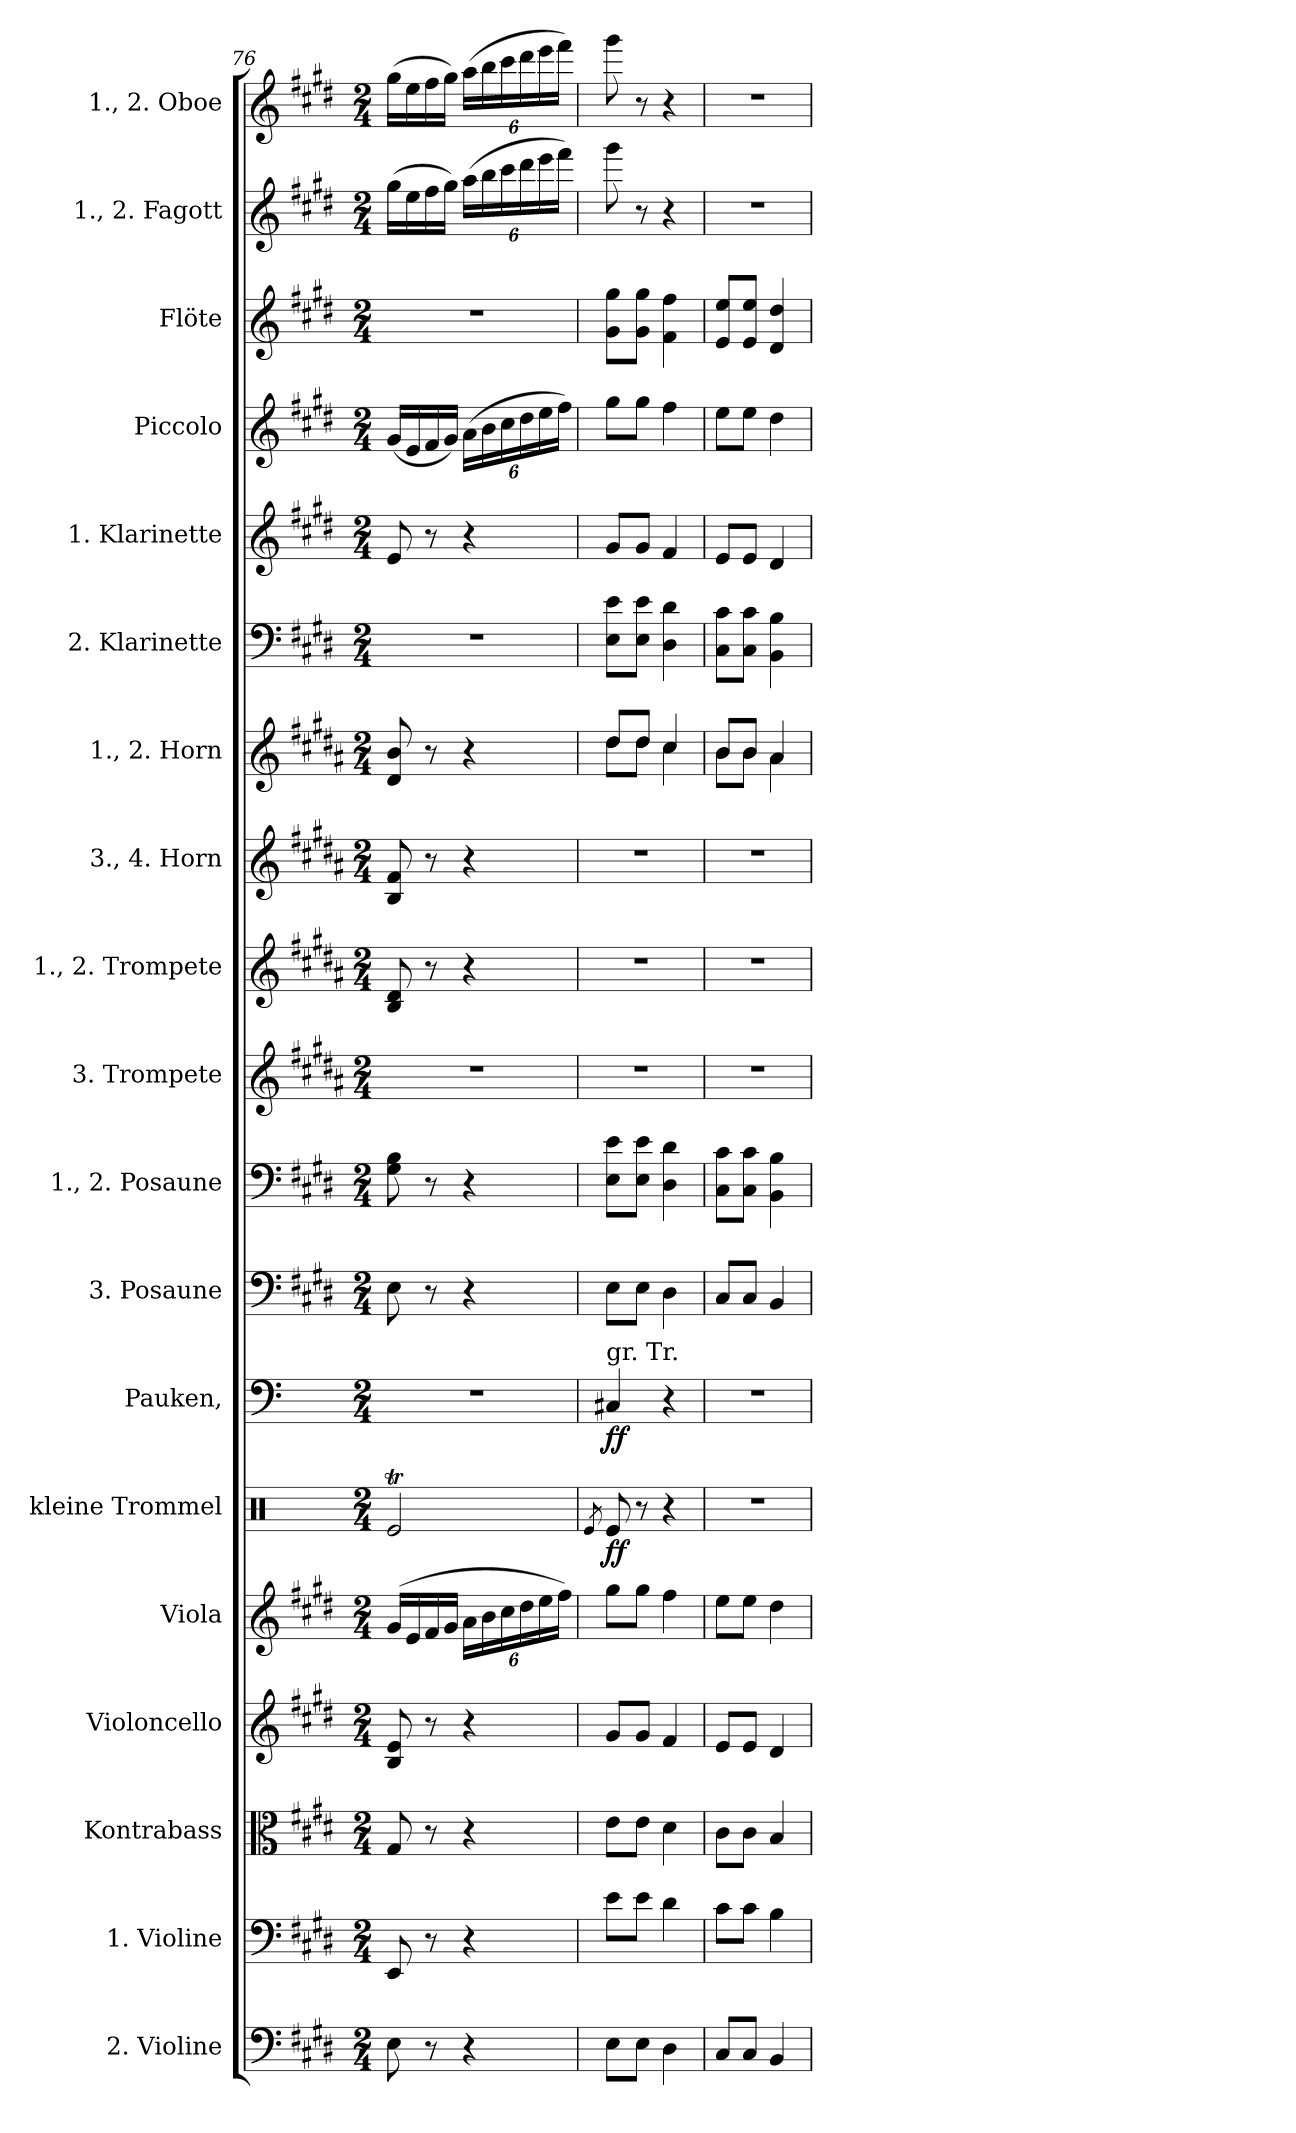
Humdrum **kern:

**kern	**kern	**kern	**kern	**kern	**kern	**dynam	**kern	**dynam	**kern	**kern	**kern	**kern	**kern	**kern	**kern	**kern	**kern	**kern	**kern	**kern
*part19	*part18	*part17	*part16	*part15	*part14	*part14	*part13	*part13	*part12	*part11	*part10	*part9	*part8	*part7	*part6	*part5	*part4	*part3	*part2	*part1
*staff19	*staff18	*staff17	*staff16	*staff15	*staff14	*staff14	*staff13	*staff13	*staff12	*staff11	*staff10	*staff9	*staff8	*staff7	*staff6	*staff5	*staff4	*staff3	*staff2	*staff1
*I"2. Violine	*I"1. Violine	*I"Kontrabass	*I"Violoncello	*I"Viola	*I"kleine Trommel	*	*I"Pauken,	*	*I"3. Posaune	*I"1., 2. Posaune	*I"3. Trompete	*I"1., 2. Trompete	*I"3., 4. Horn	*I"1., 2. Horn	*I"2. Klarinette	*I"1. Klarinette	*I"Piccolo	*I"Flöte	*I"1., 2. Fagott	*I"1., 2. Oboe
*I'2. Vl.	*I'1. Vl.	*I'Kb.	*I'Vc.	*I'Va.	*I'kl. Tr.	*	*I'Pk.,	*	*I'3. Pos.	*I'1., 2. Pos.	*I'3. Trp.	*I'1., 2. Trp.	*I'3., 4. Hr.	*I'1., 2.  Hr.	*I'2. Klar.	*I'1. Klar.	*I'Picc.	*I'Fl.	*I'1., 2. Fag.	*I'1., 2. Ob.
*clefF4	*clefF4	*clefC3	*clefG2	*clefG2	*clefX	*	*clefF4	*	*clefF4	*clefF4	*clefG2	*clefG2	*clefG2	*clefG2	*clefF4	*clefG2	*clefG2	*clefG2	*clefG2	*clefG2
*ITrd7c12	*	*	*	*	*	*	*	*	*	*	*ITrd-3c-5	*ITrd-3c-5	*ITrd4c7	*ITrd4c7	*	*ITrd1c2	*ITrd1c2	*	*ITrd-7c-12	*
*k[f#c#g#d#]	*k[f#c#g#d#]	*k[f#c#g#d#]	*k[f#c#g#d#]	*k[f#c#g#d#]	*k[]	*	*k[]	*	*k[f#c#g#d#]	*k[f#c#g#d#]	*k[f#c#g#d#]	*k[f#c#g#d#]	*k[f#c#g#d#]	*k[f#c#g#d#]	*k[f#c#g#d#]	*k[f#c#]	*k[f#c#]	*k[f#c#g#d#]	*k[f#c#g#d#]	*k[f#c#g#d#]
*M2/4	*M2/4	*M2/4	*M2/4	*M2/4	*M2/4	*	*M2/4	*	*M2/4	*M2/4	*M2/4	*M2/4	*M2/4	*M2/4	*M2/4	*M2/4	*M2/4	*M2/4	*M2/4	*M2/4
=76	=76	=76	=76	=76	=76	=76	=76	=76	=76	=76	=76	=76	=76	=76	=76	=76	=76	=76	=76	=76
8EE\	8EE/	8G#/	8B/ 8e/	(>16g#/LL	2Ret/	.	2r	.	8E\	8G#\ 8B\	2r	8e/ 8g#/	8E/ 8B/	8G#/ 8e/	2r	8d/	(<16f#/LL	2r	(>16ggg#\LL	(>16gg#\LL
.	.	.	.	16e/	.	.	.	.	.	.	.	.	.	.	.	.	16d/	.	16eee\	16ee\
8r	8r	8r	8r	16f#/	.	.	.	.	8r	8r	.	8r	8r	8r	.	8r	16e/	.	16fff#\	16ff#\
.	.	.	.	16g#/JJ	.	.	.	.	.	.	.	.	.	.	.	.	16f#/JJ)	.	16ggg#\JJ)	16gg#\JJ)
*	*	*	*	*Xbrackettup	*	*	*	*	*	*	*	*	*	*	*	*	*Xbrackettup	*	*Xbrackettup	*Xbrackettup
4r	4r	4r	4r	24a\LL	.	.	.	.	4r	4r	.	4r	4r	4r	.	4r	(>24g\LL	.	(>24aaa\LL	(>24aa\LL
.	.	.	.	24b\	.	.	.	.	.	.	.	.	.	.	.	.	24a\	.	24bbb\	24bb\
.	.	.	.	24cc#\	.	.	.	.	.	.	.	.	.	.	.	.	24b\	.	24cccc#\	24ccc#\
.	.	.	.	24dd#\	.	.	.	.	.	.	.	.	.	.	.	.	24cc#\	.	24dddd#\	24ddd#\
.	.	.	.	24ee\	.	.	.	.	.	.	.	.	.	.	.	.	24dd\	.	24eeee\	24eee\
.	.	.	.	24ff#\JJ)	.	.	.	.	.	.	.	.	.	.	.	.	24ee\JJ)	.	24ffff#\JJ)	24fff#\JJ)
!!LO:PB:g=z
=77	=77	=77	=77	=77	=77	=77	=77	=77	=77	=77	=77	=77	=77	=77	=77	=77	=77	=77	=77	=77
.	.	.	.	.	8qRe/	.	.	.	.	.	.	.	.	.	.	.	.	.	.	.
*	*	*	*	*	*	*	*	*	*	*	*	*	*	*^	*	*	*	*	*	*
!	!	!	!	!	!	!	!LO:TX:a:t=gr. Tr.	!	!	!	!	!	!	!	!	!	!	!	!	!	!
!	!	!	!	!	!	!LO:DY:b	!	!LO:DY:b	!	!	!	!	!	!	!	!	!	!	!	!	!
8EE\L	8e\L	8e\L	8g#/L	8gg#\L	8Re/	ff	4C#/	ff	8E\L	8E\ 8e\L	2r	2r	2r	8g#/L	8g#\L	8E\ 8e\L	8f#/L	8ff#\L	8g#\ 8gg#\L	8gggg#\	8ggg#\
8EE\J	8e\J	8e\J	8g#/J	8gg#\J	8r	.	.	.	8E\J	8E\ 8e\J	.	.	.	8g#/J	8g#\J	8E\ 8e\J	8f#/J	8ff#\J	8g#\ 8gg#\J	8r	8r
4DD#\	4d#\	4d#\	4f#/	4ff#\	4r	.	4r	.	4D#\	4D#\ 4d#\	.	.	.	4f#/	4f#\	4D#\ 4d#\	4e/	4ee\	4f#\ 4ff#\	4r	4r
=78	=78	=78	=78	=78	=78	=78	=78	=78	=78	=78	=78	=78	=78	=78	=78	=78	=78	=78	=78	=78	=78
8CC#/L	8c#\L	8c#\L	8e/L	8ee\L	2r	.	2r	.	8C#/L	8C#\ 8c#\L	2r	2r	2r	8e/L	8e\L	8C#\ 8c#\L	8d/L	8dd\L	8e/ 8ee/L	2r	2r
8CC#/J	8c#\J	8c#\J	8e/J	8ee\J	.	.	.	.	8C#/J	8C#\ 8c#\J	.	.	.	8e/J	8e\J	8C#\ 8c#\J	8d/J	8dd\J	8e/ 8ee/J	.	.
4BBB/	4B\	4B/	4d#/	4dd#\	.	.	.	.	4BB/	4BB\ 4B\	.	.	.	4d#/	4d#\	4BB\ 4B\	4c#/	4cc#\	4d#/ 4dd#/	.	.
*	*	*	*	*	*	*	*	*	*	*	*	*	*	*v	*v	*	*	*	*	*	*
=	=	=	=	=	=	=	=	=	=	=	=	=	=	=	=	=	=	=	=	=
*-	*-	*-	*-	*-	*-	*-	*-	*-	*-	*-	*-	*-	*-	*-	*-	*-	*-	*-	*-	*-
